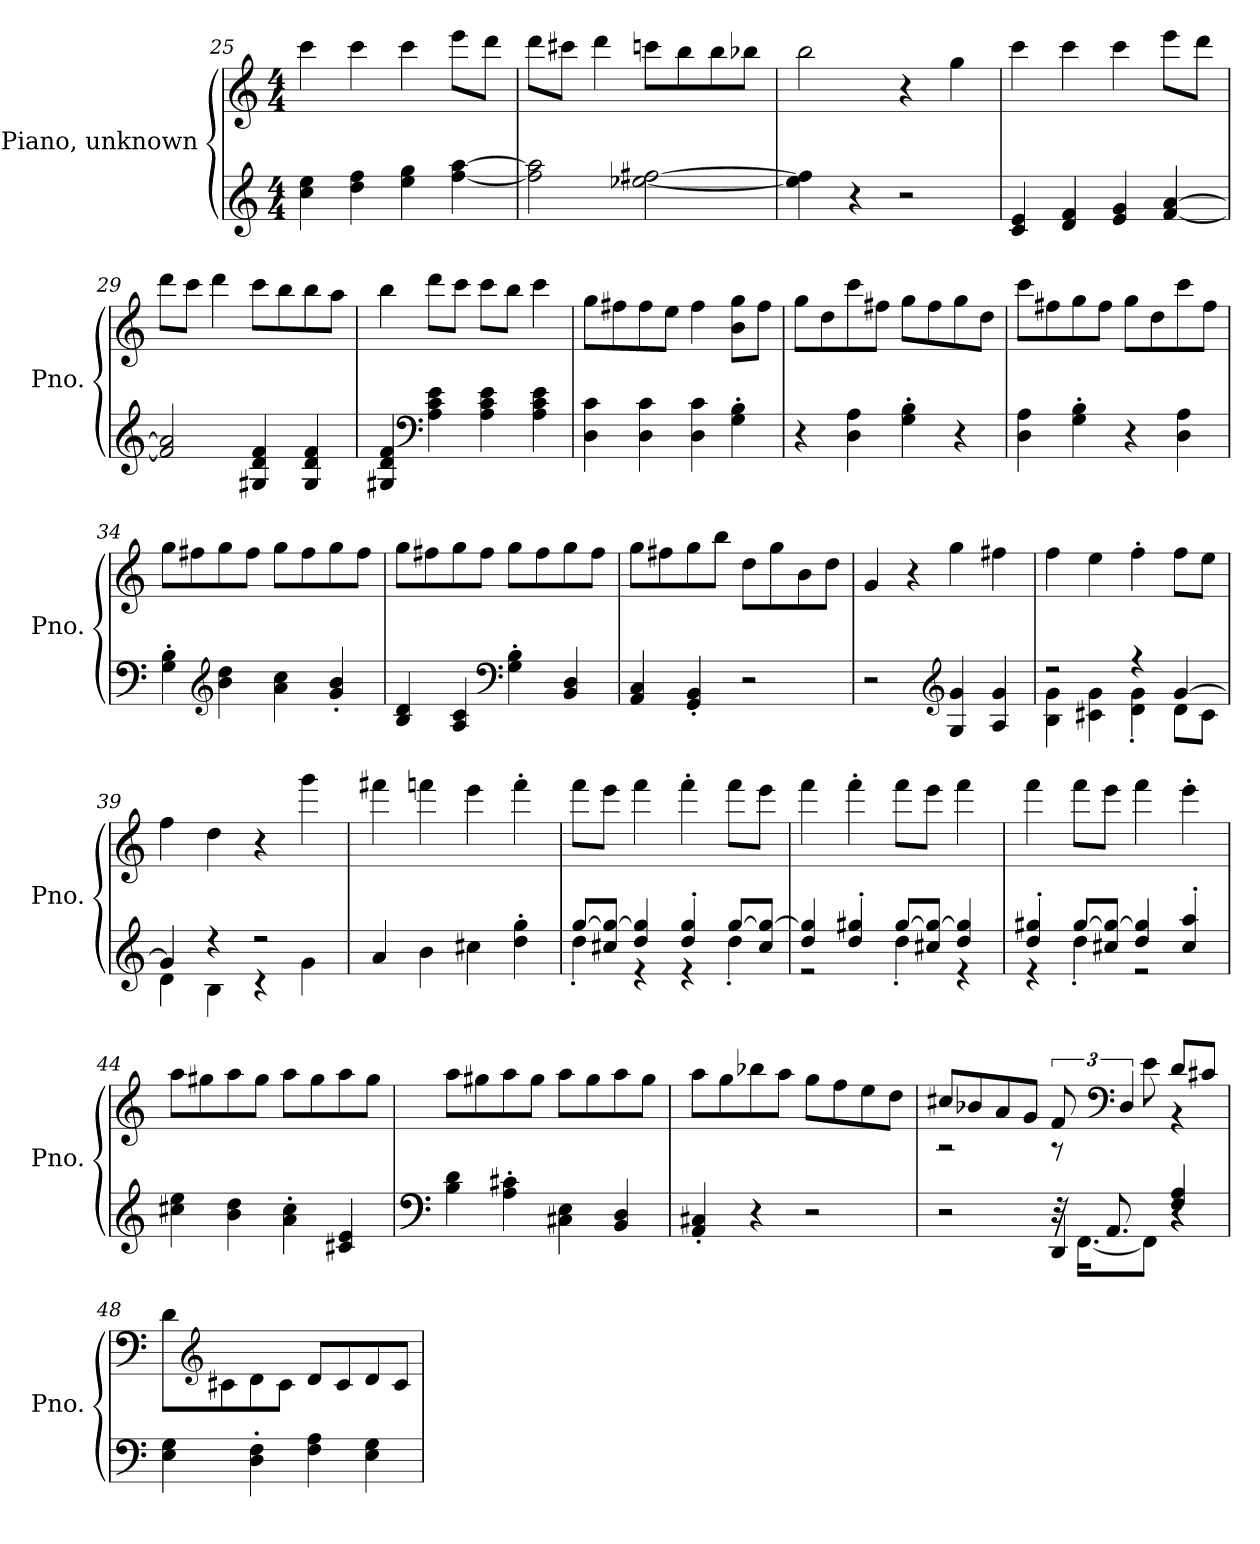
**kern	**kern
*part1	*part1
*staff2	*staff1
*I"Piano, unknown	*
*I'Pno.	*
*clefG2	*clefG2
*k[]	*k[]
*M4/4	*M4/4
=25	=25
4cc\ 4ee\	4ccc\
4dd\ 4ff\	4ccc\
4ee\ 4gg\	4ccc\
[4ff\ [4aa\	8eee\L
.	8ddd\J
=26	=26
2ff\] 2aa\]	8ddd\L
.	8ccc#X\J
.	4ddd\
[2ee-X\ [2ff#X\	8cccn\L
.	8bb\
.	8bb\
.	8bb-X\J
=27	=27
4ee-\] 4ff#\]	2bb\
4r	.
2r	4r
.	4gg\
=28	=28
4c/ 4e/	4ccc\
4d/ 4f/	4ccc\
4e/ 4g/	4ccc\
[4f/ [4a/	8eee\L
.	8ddd\J
!!LO:LB:g=z
=29	=29
2f/] 2a/]	8ddd\L
.	8ccc\J
.	4ddd\
4G#X/ 4d/ 4f/	8ccc\L
.	8bb\
4G#/ 4d/ 4f/	8bb\
.	8aa\J
=30	=30
4G#X/ 4d/ 4f/	4bb\
*clefF4	*
4A\ 4c\ 4e\	8ddd\L
.	8ccc\J
4A\ 4c\ 4e\	8ccc\L
.	8bb\J
4A\ 4c\ 4e\	4ccc\
=31	=31
4D\ 4c\	8gg\L
.	8ff#X\
4D\ 4c\	8ff#\
.	8ee\J
4D\ 4c\	4ff#\
4G\' 4B\'	8b\ 8gg\L
.	8ff#\J
=32	=32
4r	8gg\L
.	8dd\
4D\ 4A\	8ccc\
.	8ff#X\J
4G\' 4B\'	8gg\L
.	8ff#\
4r	8gg\
.	8dd\J
!!LO:PB:g=z
=33	=33
4D\ 4A\	8ccc\L
.	8ff#X\
4G\' 4B\'	8gg\
.	8ff#\J
4r	8gg\L
.	8dd\
4D\ 4A\	8ccc\
.	8ff#\J
=34	=34
4G\' 4B\'	8gg\L
.	8ff#X\
*clefG2	*
4b\ 4dd\	8gg\
.	8ff#\J
4a\ 4cc\	8gg\L
.	8ff#\
4g/' 4b/'	8gg\
.	8ff#\J
=35	=35
4B/ 4d/	8gg\L
.	8ff#X\
4A/ 4c/	8gg\
.	8ff#\J
*clefF4	*
4G\' 4B\'	8gg\L
.	8ff#\
4BB/ 4D/	8gg\
.	8ff#\J
=36	=36
4AA/ 4C/	8gg\L
.	8ff#X\
4GG/' 4BB/'	8gg\
.	8bb\J
2r	8dd\L
.	8gg\
.	8b\
.	8dd\J
=37	=37
2r	4g/
.	4r
*clefG2	*
4G/ 4g/	4gg\
4A/ 4g/	4ff#X\
!!LO:LB:g=z
=38	=38
*^	*
2r	4B\ 4g\	4ff\
.	4c#X\ 4g\	4ee\
4r	4d\' 4g\'	4ff'\
[4g/	8d\L	8ff\L
.	8c#\J	8ee\J
=39	=39	=39
4g/]	4d\	4ff\
4r	4B\	4dd\
2r	4r	4r
.	4g\	4ggg\
*v	*v	*
=40	=40
4a/	4fff#X\
4b\	4fffn\
4cc#X\	4eee\
4dd\' 4gg\'	4fff'\
=41	=41
*^	*
[8gg/L	4dd'\	8fff\L
8cc#X/ 8gg/_J	.	8eee\J
4dd/ 4gg/]	4r	4fff\
4dd/' 4gg/'	4r	4fff'\
[8gg/L	4dd'\	8fff\L
8cc#/ 8gg/_J	.	8eee\J
=42	=42	=42
4dd/ 4gg/]	2r	4fff\
4dd/' 4gg#X/'	.	4fff'\
[8gg#/L	4dd'\	8fff\L
8cc#X/ 8gg#/_J	.	8eee\J
4dd/ 4gg#/]	4r	4fff\
!!LO:LB:g=z
=43	=43	=43
4dd/' 4gg#X/'	4r	4fff\
[8gg#/L	4dd'\	8fff\L
8cc#X/ 8gg#/_J	.	8eee\J
4dd/ 4gg#/]	2r	4fff\
4cc#/' 4aa/'	.	4eee'\
*v	*v	*
=44	=44
4cc#X\ 4ee\	8aa\L
.	8gg#X\
4b\ 4dd\	8aa\
.	8gg#\J
4a\' 4cc#\'	8aa\L
.	8gg#\
4c#X/ 4e/	8aa\
.	8gg#\J
=45	=45
*clefF4	*
4B\ 4d\	8aa\L
.	8gg#X\
4A\' 4c#X\'	8aa\
.	8gg#\J
4C#X\ 4E\	8aa\L
.	8gg#\
4BB/ 4D/	8aa\
.	8gg#\J
=46	=46
4AA/' 4C#X/'	8aa\L
.	8gg\
4r	8bb-X\
.	8aa\J
2r	8gg\L
.	8ff\
.	8ee\
.	8dd\J
!!LO:LB:g=z
=47	=47
*^	*^
*	*^	*	*
2r	2r	2r	8cc#X/L	2r
.	.	.	8b-X/	.
.	.	.	8a/	.
.	.	.	8g/J	.
16r	32r	4DD/	12f/	8r
.	[16.FF\KL	.	.	.
8.AA/	.	.	.	.
*	*	*	*clefF4	*
.	.	.	6D/	.
.	8FF\J]	.	.	8e\
4F/ 4A/	4r	4r	8d/L	4r
.	.	.	8c#X/J	.
*v	*v	*v	*	*
*	*v	*v
=48	=48
4E\ 4G\	8d\L
*	*clefG2
.	8c#X\
4D\' 4F\'	8d\
.	8c#\J
4F\ 4A\	8d/L
.	8c#/
4E\ 4G\	8d/
.	8c#/J
=	=
*-	*-
